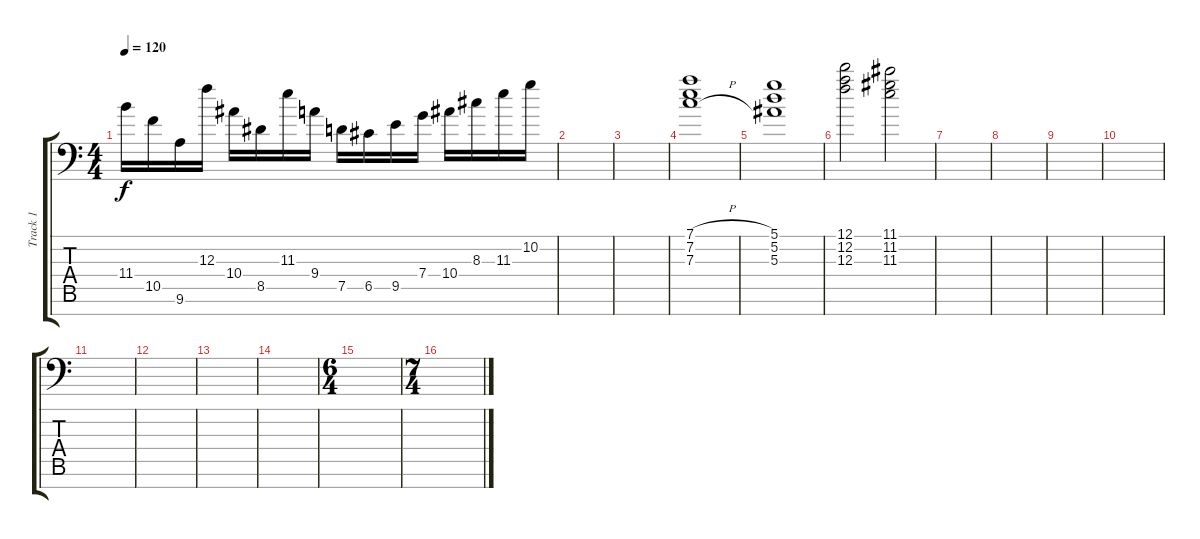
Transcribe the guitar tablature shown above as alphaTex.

\track ("Track 1" "Track 1") {instrument synthbass1}
\staff {score tabs}
\tuning (D4 A3 F3 C3 G2 C2 G1) {hide}
\ts (4 4)
\tempo 120
\clef f4
\ks c
11.4.16{dy f} 10.5.16 9.6.16 12.3.16 10.4.16 8.5.16 11.3.16 9.4.16 7.5.16 6.5.16 9.5.16 7.4.16 10.4.16 8.3.16 11.3.16 10.2.16 |
|
|
(7.1{h} 7.2{h} 7.3{h}).1 |
(5.1 5.2 5.3).1 |
(12.1 12.2 12.3).2 (11.1 11.2 11.3).2 |
|
|
|
|
|
|
|
|
\ts (6 4)
|
\ts (7 4)
